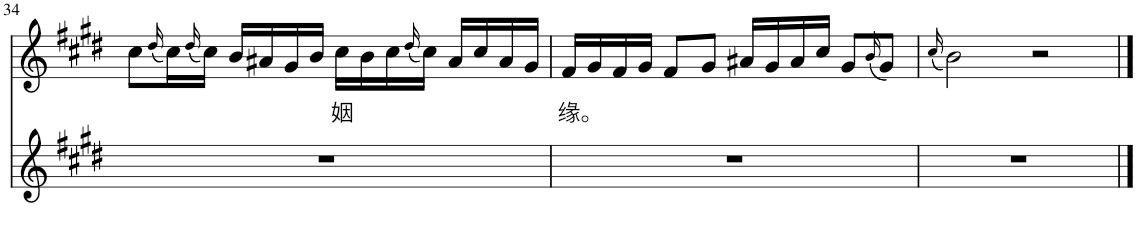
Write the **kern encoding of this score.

**kern	**kern	**text
*part2	*part1	*part1
*staff2	*staff1	*staff1
*I"Piano	*I"Piano	*
*I'Pno	*I'Pno	*
!!LO:PB:g=z
*clefG2	*clefG2	*
*k[f#c#g#d#]	*k[f#c#g#d#]	*
*M4/4	*M4/4	*
=34	=34	=34
1r	8cc#\L	.
.	(16qdd#/	.
.	16cc#\L)	.
.	(16qdd#/	.
.	16cc#\JJ)	.
.	16b/LL	.
.	16a#X/	.
.	16g#/	.
.	16b/JJ	.
!	!	!LO:LY:b
.	16cc#\LL	姻
.	16b\	.
.	16cc#\	.
.	(16qdd#/	.
.	16cc#\JJ)	.
.	16a#/LL	.
.	16cc#/	.
.	16a#/	.
.	16g#/JJ	.
=35	=35	=35
!	!	!LO:LY:b
1r	16f#/LL	缘。
.	16g#/	.
.	16f#/	.
.	16g#/JJ	.
.	8f#/L	.
.	8g#/J	.
.	16a#X/LL	.
.	16g#/	.
.	16a#/	.
.	16cc#/JJ	.
.	8g#/L	.
.	(16qb/	.
.	8g#/J)	.
=36	=36	=36
.	(16qcc#/	.
1r	2b\)	.
.	2r	.
==	==	==
*-	*-	*-
